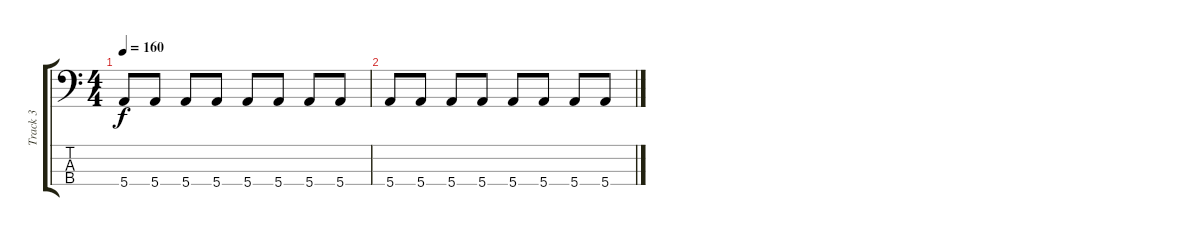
\track ("Track 3" "Track 3") {instrument electricbassfinger}
\staff {score tabs}
\tuning (G2 D2 A1 E1) {hide}
\ts (4 4)
\tempo 160
\clef f4
\ks c
5.4.8{dy f} 5.4.8 5.4.8 5.4.8 5.4.8 5.4.8 5.4.8 5.4.8 |
5.4.8 5.4.8 5.4.8 5.4.8 5.4.8 5.4.8 5.4.8 5.4.8
